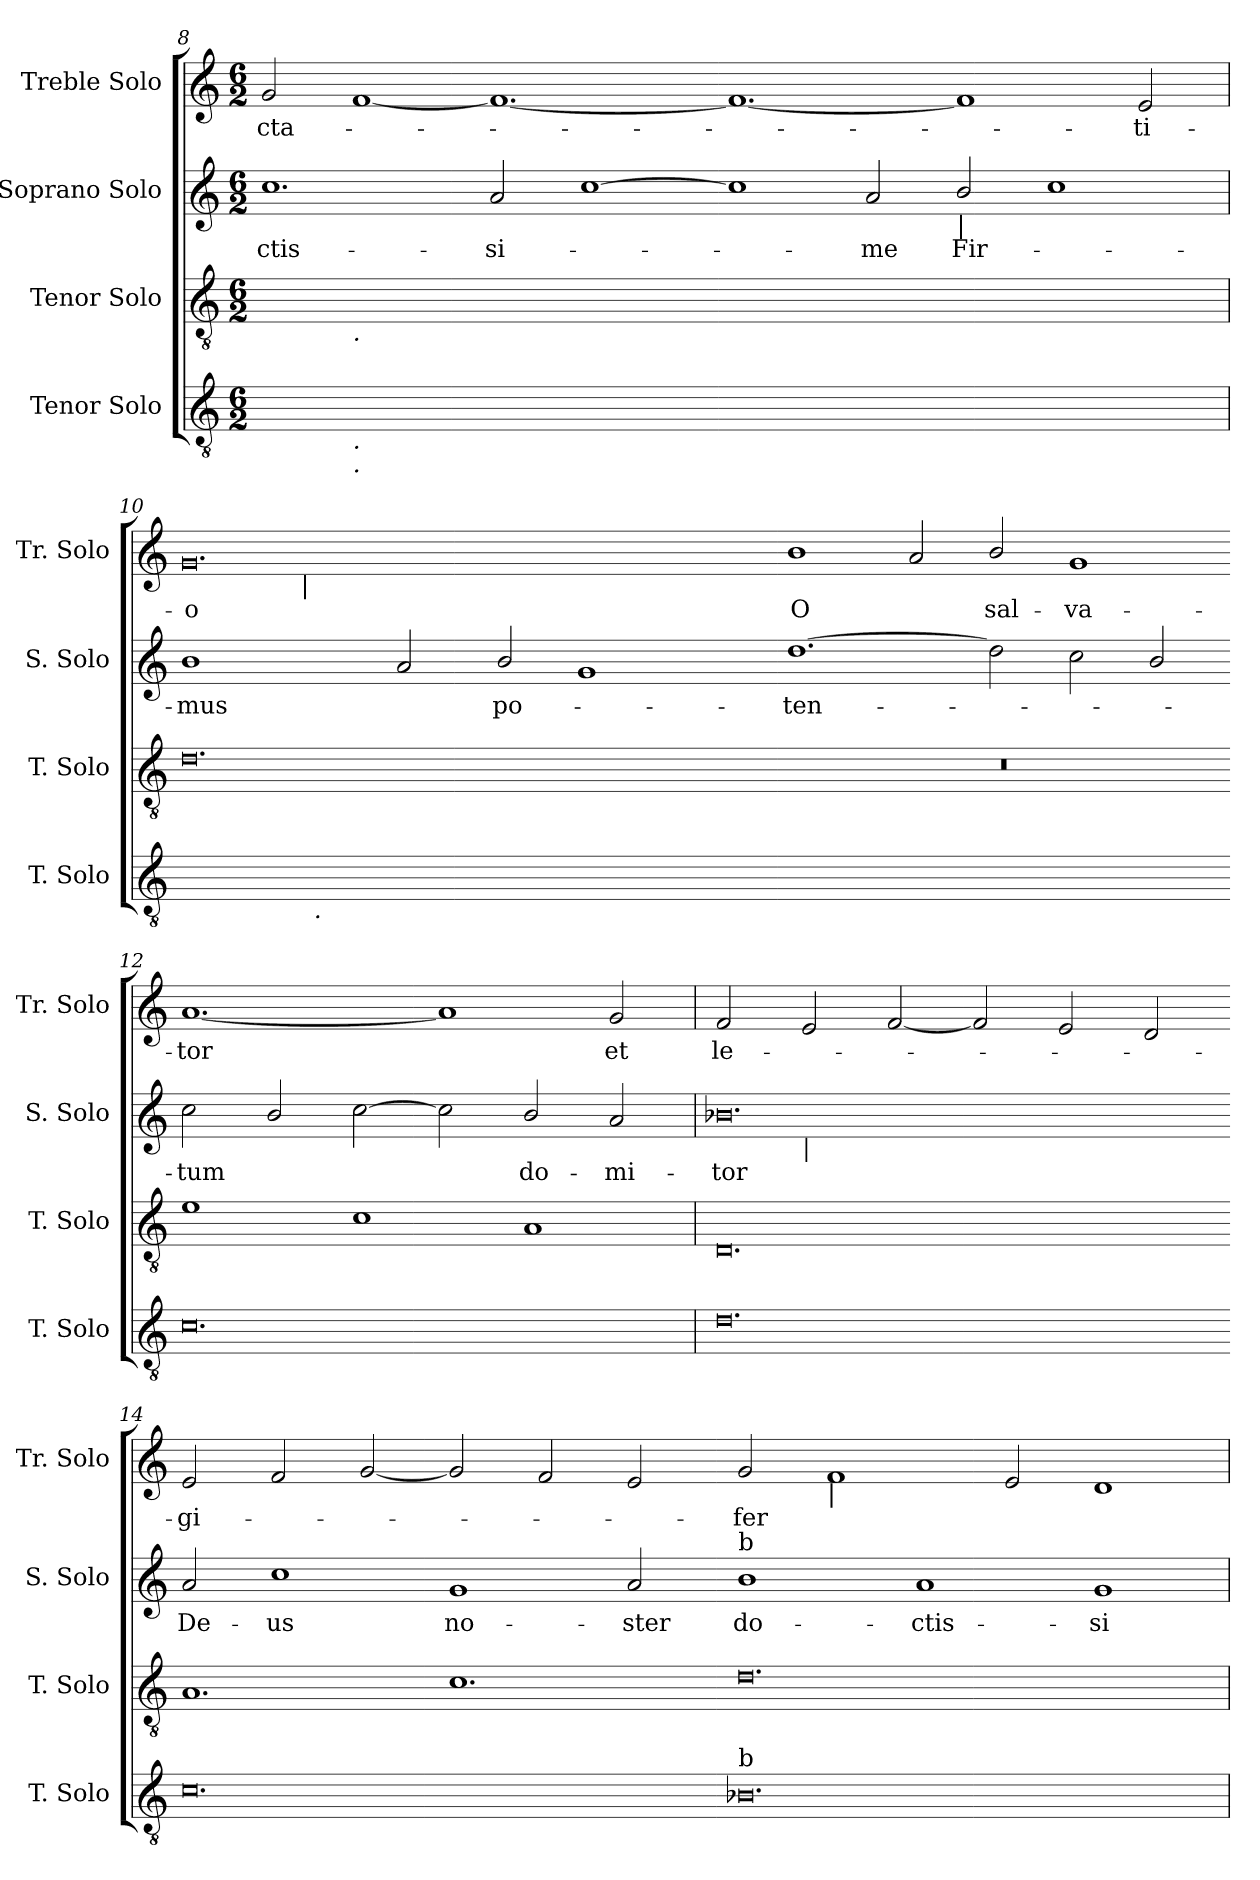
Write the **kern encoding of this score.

**kern	**kern	**kern	**text	**kern	**text
*part4	*part3	*part2	*part2	*part1	*part1
*staff4	*staff3	*staff2	*staff2	*staff1	*staff1
*I"Tenor Solo	*I"Tenor Solo	*I"Soprano Solo	*	*I"Treble Solo	*
*I'T. Solo	*I'T. Solo	*I'S. Solo	*	*I'Tr. Solo	*
*clefGv2	*clefGv2	*clefG2	*	*clefG2	*
*ITrd7c12	*ITrd7c12	*	*	*	*
*k[]	*k[]	*k[]	*	*k[]	*
*C:	*C:	*C:	*	*C:	*
*M6/2	*M6/2	*M6/2	*	*M6/2	*
=8	=8	=8	=8	=8	=8
!	!	!	!LO:LY:b:color=#000000	!	!
!	!	!	!	!	!LO:LY:b:color=#000000
*^	*^	*	*	*	*
[<0.AAiyy	2ryy	[>0.Ciyy	2ryy	1.cci	-ctis-	2gi/	-cta-
!	!	!	!LO:TX:b:i:t=.	!	!	!	!
!	!LO:TX:b:i:t=.	!	!	!	!	!	!
!	!LO:TX:b:i:t=.	!	!	!	!	!	!
.	1ryy	.	1ryy	.	.	[<1fi	.
!	!	!	!	!	!LO:LY:b:color=#000000	!	!
.	1.ryy	.	1.ryy	2ai/	-si-	1.fi_<	.
.	.	.	.	[>1cci	.	.	.
*v	*v	*	*	*	*	*	*
*	*v	*v	*	*	*	*
=9-	=9-	=9-	=9-	=9-	=9-
0.AAiyy]	0.Ciyy]	1cci]	.	1.fi_<	.
!	!	!	!LO:LY:b:color=#000000	!	!
.	.	2ai/	-me	.	.
!	!	!LO:TX:b:i:t=|	!	!	!
!	!	!	!LO:LY:b:color=#000000	!	!
.	.	2bi/	Fir-	1fi]	.
.	.	1cci	.	.	.
!	!	!	!	!	!LO:LY:b:color=#000000
.	.	.	.	2ei/	-ti-
=10	=10	=10	=10	=10	=10
!	!	!	!LO:LY:b:color=#000000	!	!
!	!	!	!	!	!LO:LY:b:color=#000000
*^	*	*	*	*^	*
[<0.GGiyy	4ryy	0.Di	1bi	-mus	0.gi	4ryy	-o
.	8ryy	.	.	.	.	8ryy	.
.	16ryy	.	.	.	.	16ryy	.
.	32ryy	.	.	.	.	128ryy	.
.	.	.	.	.	.	512.ryy	.
!	!	!	!	!	!	!LO:TX:b:i:t=|	!
.	.	.	.	.	.	1ryy	.
.	1024ryy	.	.	.	.	.	.
!	!LO:TX:b:i:t=.	!	!	!	!	!	!
.	1ryy	.	.	.	.	.	.
.	.	.	2ai/	.	.	.	.
.	.	.	.	.	.	1ryy	.
.	1ryy	.	.	.	.	.	.
!	!	!	!	!LO:LY:b:color=#000000	!	!	!
.	.	.	2bi/	po-	.	.	.
.	.	.	1gi	.	.	.	.
.	.	.	.	.	.	2ryy	.
.	2ryy	.	.	.	.	.	.
.	.	.	.	.	.	32ryy	.
.	64ryy	.	.	.	.	.	.
.	.	.	.	.	.	64ryy	.
.	128...ryy	.	.	.	.	.	.
.	.	.	.	.	.	256ryy	.
.	.	.	.	.	.	1024ryy	.
=11-	=11-	=11-	=11-	=11-	=11-	=11-	=11-
!	!	!LO:N:vis=1	!	!	!	!	!
*v	*v	*	*	*	*v	*v	*
*^	*	*	*	*^	*
!	!	!	!	!LO:LY:b:color=#000000	!	!	!
*v	*v	*	*	*	*v	*v	*
*^	*	*	*	*^	*
!	!	!	!	!	!	!	!LO:LY:b:color=#000000
*v	*v	*	*	*	*v	*v	*
0.GGiyy]	0.r	[>1.ddi	-ten-	1bi	O
.	.	.	.	2ai/	.
!	!	!	!	!	!LO:LY:b:color=#000000
.	.	2ddi\]	.	2bi/	sal-
!	!	!	!	!	!LO:LY:b:color=#000000
.	.	2cci\	.	1gi	-va-
.	.	2bi/	.	.	.
=12-	=12-	=12-	=12-	=12-	=12-
!	!	!	!LO:LY:b:color=#000000	!	!
!	!	!	!	!	!LO:LY:b:color=#000000
0.Ci	1Ei	2cci\	-tum	[<1.ai	-tor
.	.	2bi/	.	.	.
.	1Ci	[>2cci\	.	.	.
.	.	2cci\]	.	1ai]	.
!	!	!	!LO:LY:b:color=#000000	!	!
.	1AAi	2bi/	do-	.	.
!	!	!	!LO:LY:b:color=#000000	!	!
!	!	!	!	!	!LO:LY:b:color=#000000
.	.	2ai/	-mi-	2gi/	et
!!LO:LB:g=z
=13	=13	=13	=13	=13	=13
!	!	!	!LO:LY:b:color=#000000	!	!
!	!	!LO:TX:b:i:t=-	!	!	!
!	!	!LO:TX:a:t=b	!	!	!
!	!	!	!	!	!LO:LY:b:color=#000000
*	*	*^	*	*	*
0.Di	0.DDi	0.b-i	2ryy	-tor	2fi/	le-
!	!	!	!LO:TX:b:i:t=|	!	!	!
.	.	.	1ryy	.	2ei/	.
.	.	.	.	.	[<2fi/	.
.	.	.	1.ryy	.	2fi/]	.
.	.	.	.	.	2ei/	.
.	.	.	.	.	2di/	.
*	*	*v	*v	*	*	*
=14-	=14-	=14-	=14-	=14-	=14-
*	*	*^	*	*	*
!	!	!	!	!LO:LY:b:color=#000000	!	!
*	*	*v	*v	*	*	*
*	*	*^	*	*	*
!	!	!	!	!	!	!LO:LY:b:color=#000000
*	*	*v	*v	*	*	*
0.Ci	1.AAi	2ai/	De-	2ei/	-gi-
!	!	!	!LO:LY:b:color=#000000	!	!
.	.	1cci	-us	2fi/	.
.	.	.	.	[<2gi/	.
!	!	!	!LO:LY:b:color=#000000	!	!
.	1.Ci	1gi	no-	2gi/]	.
.	.	.	.	2fi/	.
!	!	!	!LO:LY:b:color=#000000	!	!
.	.	2ai/	-ster	2ei/	.
=15-	=15-	=15-	=15-	=15-	=15-
!	!	!	!LO:LY:b:color=#000000	!	!
!	!	!LO:TX:a:t=b	!	!	!
!LO:TX:a:t=b	!	!	!	!	!
!	!	!	!	!	!LO:LY:b:color=#000000
0.BB-i	0.Di	1b-i	do-	2gi/	-fer
!	!	!	!	!LO:TX:b:i:t=|	!
.	.	.	.	1fi	.
!	!	!	!LO:LY:b:color=#000000	!	!
.	.	1ai	-ctis-	.	.
.	.	.	.	2ei/	.
!	!	!	!LO:LY:b:color=#000000	!	!
.	.	1gi	-si-	1di	.
=	=	=	=	=	=
*-	*-	*-	*-	*-	*-
